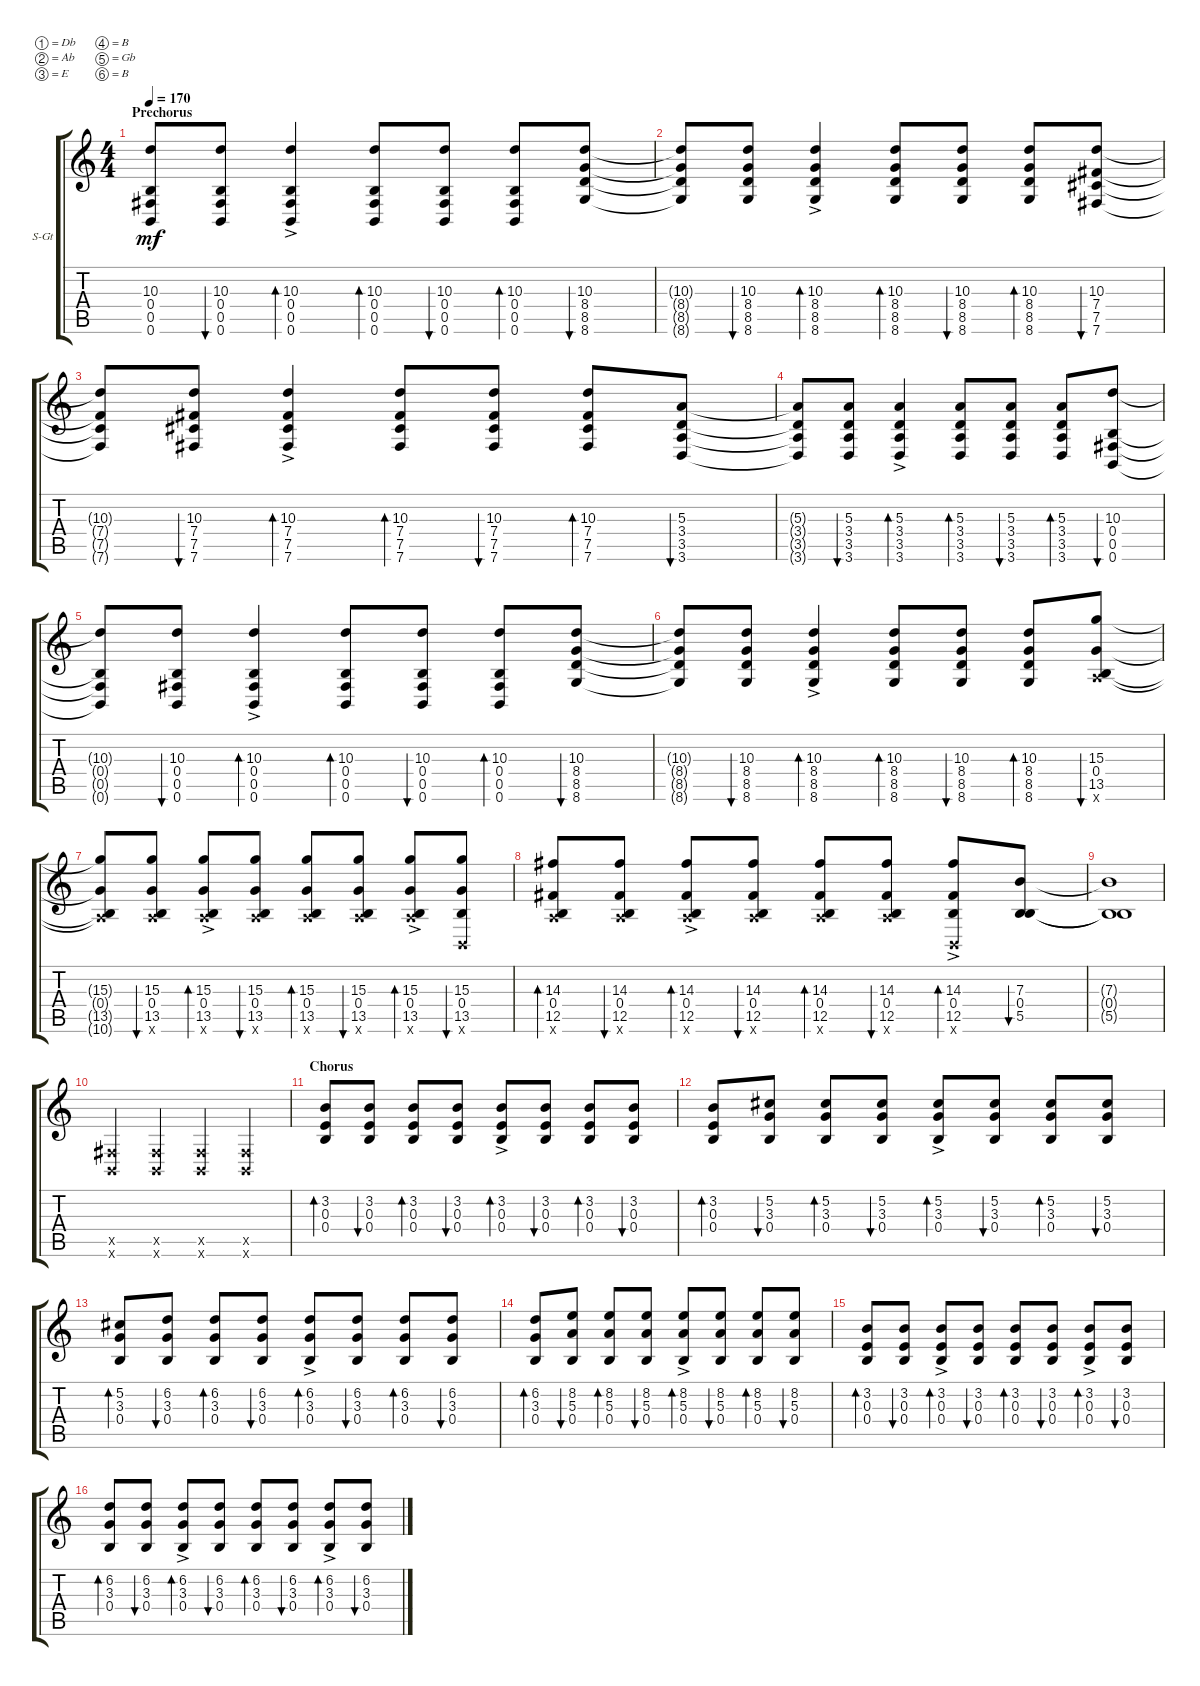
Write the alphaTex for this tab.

\defaultSystemsLayout 4
\bracketExtendMode groupsimilarinstruments
\firstSystemTrackNameOrientation horizontal
\otherSystemsTrackNameOrientation horizontal
\track ("Steel Guitar" "S-Gt") {instrument acousticguitarsteel}
\staff {score tabs}
\tuning (Db4 Ab3 E3 B2 Gb2 B1)
\ts (4 4)
\section ("" "Prechorus")
\tempo 170
\clef g2
\ks c
(0.6{t} 0.5{t} 0.4{t} 10.3{t}).8{dy mf} (0.6 0.5 0.4 10.3).8{bu 72} (0.6{ac} 0.5{ac} 0.4 10.3).4{bd 72} (0.6 0.5 0.4 10.3).8{bd 72} (0.6 0.5 0.4 10.3).8{bu 72} (0.6 0.5 0.4 10.3).8{bd 72} (8.6 8.5 8.4 10.3).8{bu 72} |
(8.6{t} 8.5{t} 8.4{t} 10.3{t}).8 (8.6 8.5 8.4 10.3).8{bu 72} (8.6{ac} 8.5{ac} 8.4 10.3).4{bd 72} (8.6 8.5 8.4 10.3).8{bd 72} (8.6 8.5 8.4 10.3).8{bu 72} (8.6 8.5 8.4 10.3).8{bd 72} (7.6 7.5 7.4 10.3).8{bu 72} |
(7.6{t} 7.5{t} 7.4{t} 10.3{t}).8 (7.6 7.5 7.4 10.3).8{bu 72} (7.6{ac} 7.5{ac} 7.4 10.3).4{bd 72} (7.6 7.5 7.4 10.3).8{bd 72} (7.6 7.5 7.4 10.3).8{bu 72} (7.6 7.5 7.4 10.3).8{bd 72} (3.6 3.5 3.4 5.3).8{bu 72} |
(3.6{t} 3.5{t} 3.4{t} 5.3{t}).8 (3.6 3.5 3.4 5.3).8{bu 72} (3.6{ac} 3.5{ac} 3.4 5.3).4{bd 72} (3.6 3.5 3.4 5.3).8{bd 72} (3.6 3.5 3.4 5.3).8{bu 72} (3.6 3.5 3.4 5.3).8{bd 72} (0.6 0.5 0.4 10.3).8{bu 72} |
(0.6{t} 0.5{t} 0.4{t} 10.3{t}).8 (0.6 0.5 0.4 10.3).8{bu 72} (0.6{ac} 0.5{ac} 0.4 10.3).4{bd 72} (0.6 0.5 0.4 10.3).8{bd 72} (0.6 0.5 0.4 10.3).8{bu 72} (0.6 0.5 0.4 10.3).8{bd 72} (8.6 8.5 8.4 10.3).8{bu 72} |
(8.6{t} 8.5{t} 8.4{t} 10.3{t}).8 (8.6 8.5 8.4 10.3).8{bu 72} (8.6{ac} 8.5{ac} 8.4 10.3).4{bd 72} (8.6 8.5 8.4 10.3).8{bd 72} (8.6 8.5 8.4 10.3).8{bu 72} (8.6 8.5 8.4 10.3).8{bd 72} (10.6{x} 13.5 0.4 15.3).8{bu 72} |
(10.6{x t} 13.5{t} 0.4{t} 15.3{t}).8 (10.6{x} 13.5 0.4 15.3).8{bu 72} (10.6{x} 13.5{ac} 0.4 15.3{ac}).8{bd 72} (10.6{x} 13.5 0.4 15.3).8{bu 72} (10.6{x} 13.5 0.4 15.3).8{bd 72} (10.6{x} 13.5 0.4 15.3).8{bu 72} (10.6{x} 13.5{ac} 0.4 15.3{ac}).8{bd 72} (15.3 0.4 13.5 0.6{x}).8{bu 72} |
(10.6{x} 12.5 0.4 14.3).8{bd 72} (10.6{x} 12.5 0.4 14.3).8{bu 72} (10.6{x} 12.5{ac} 0.4 14.3{ac}).8{bd 72} (10.6{x} 12.5 0.4 14.3).8{bu 72} (10.6{x} 12.5 0.4 14.3).8{bd 72} (10.6{x} 12.5 0.4 14.3).8{bu 72} (0.6{x} 12.5{ac} 0.4 14.3{ac}).8{bd 72} (5.5 0.4 7.3).8{bu 72} |
(5.5{t} 0.4{t} 7.3{t}).1 |
(0.6{x} 0.5{x}).4 (0.5{x} 0.6{x}).4 (0.6{x} 0.5{x}).4 (0.5{x} 0.6{x}).4 |
\section ("" "Chorus")
(3.2 0.3 0.4).8{bd 72} (3.2 0.3 0.4).8{bu 72} (3.2 0.3 0.4).8{bd 72} (3.2 0.3 0.4).8{bu 72} (3.2{ac} 0.3{ac} 0.4).8{bd 72} (3.2 0.3 0.4).8{bu 72} (3.2 0.3 0.4).8{bd 72} (3.2 0.3 0.4).8{bu 72} |
(3.2 0.3 0.4).8{bd 72} (3.3 5.2 0.4).8{bu 72} (3.3 5.2 0.4).8{bd 72} (3.3 5.2 0.4).8{bu 72} (3.3{ac} 5.2{ac} 0.4).8{bd 72} (3.3 5.2 0.4).8{bu 72} (3.3 5.2 0.4).8{bd 72} (3.3 5.2 0.4).8{bu 72} |
(3.3 5.2 0.4).8{bd 72} (3.3 6.2 0.4).8{bu 72} (3.3 6.2 0.4).8{bd 72} (3.3 6.2 0.4).8{bu 72} (3.3{ac} 6.2{ac} 0.4).8{bd 72} (3.3 6.2 0.4).8{bu 72} (3.3 6.2 0.4).8{bd 72} (3.3 6.2 0.4).8{bu 72} |
(3.3 6.2 0.4).8{bd 72} (5.3 8.2 0.4).8{bu 72} (5.3 8.2 0.4).8{bd 72} (5.3 8.2 0.4).8{bu 72} (5.3{ac} 8.2{ac} 0.4).8{bd 72} (5.3 8.2 0.4).8{bu 72} (5.3 8.2 0.4).8{bd 72} (5.3 8.2 0.4).8{bu 72} |
(3.2 0.3 0.4).8{bd 72} (3.2 0.3 0.4).8{bu 72} (3.2{ac} 0.3{ac} 0.4).8{bd 72} (3.2 0.3 0.4).8{bu 72} (3.2 0.3 0.4).8{bd 72} (3.2 0.3 0.4).8{bu 72} (3.2{ac} 0.3{ac} 0.4).8{bd 72} (3.2 0.3 0.4).8{bu 72} |
(3.3 6.2 0.4).8{bd 72} (3.3 6.2 0.4).8{bu 72} (3.3{ac} 6.2{ac} 0.4).8{bd 72} (3.3 6.2 0.4).8{bu 72} (3.3 6.2 0.4).8{bd 72} (3.3 6.2 0.4).8{bu 72} (3.3{ac} 6.2{ac} 0.4).8{bd 72} (0.4 3.3 6.2).8{bu 72}
